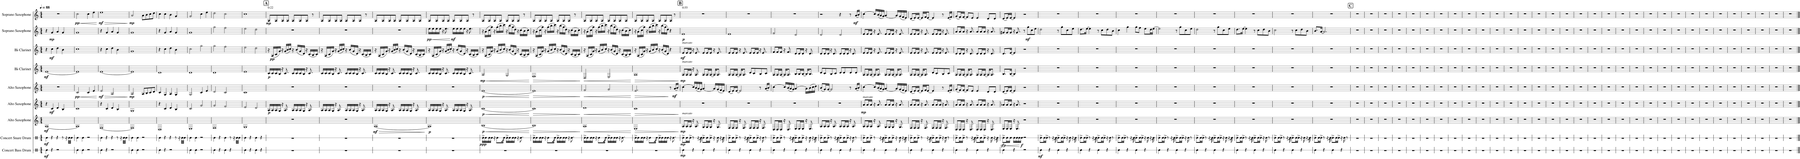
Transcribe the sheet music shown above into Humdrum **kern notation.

**kern	**dynam	**kern	**dynam	**kern	**dynam	**kern	**dynam	**kern	**dynam	**kern	**dynam	**kern	**dynam	**kern	**dynam	**kern	**dynam
*part9	*part9	*part8	*part8	*part7	*part7	*part6	*part6	*part5	*part5	*part4	*part4	*part3	*part3	*part2	*part2	*part1	*part1
*staff9	*staff9	*staff8	*staff8	*staff7	*staff7	*staff6	*staff6	*staff5	*staff5	*staff4	*staff4	*staff3	*staff3	*staff2	*staff2	*staff1	*staff1
*I"Concert Bass Drum	*	*I"Concert Snare Drum	*	*I"Alto Saxophone	*	*I"Alto Saxophone	*	*I"Alto Saxophone	*	*I"Bb Clarinet	*	*I"Bb Clarinet	*	*I"Soprano Saxophone	*	*I"Soprano Saxophone	*
*I'Con. BD	*	*I'Con. Sn.	*	*I'A. Sax.	*	*I'A. Sax.	*	*I'A. Sax.	*	*I'Bb Cl.	*	*I'Bb Cl.	*	*I'S. Sax.	*	*I'S. Sax.	*
*stria1	*	*stria1	*	*	*	*	*	*	*	*	*	*	*	*	*	*	*
*clefX	*	*clefX	*	*clefG2	*	*clefG2	*	*clefG2	*	*clefG2	*	*clefG2	*	*clefG2	*	*clefG2	*
*	*	*	*	*ITrd5c9	*	*ITrd5c9	*	*ITrd5c9	*	*ITrd1c2	*	*ITrd1c2	*	*ITrd1c2	*	*ITrd1c2	*
*k[]	*	*k[]	*	*k[]	*	*k[]	*	*k[]	*	*k[]	*	*k[]	*	*k[]	*	*k[]	*
*M4/4	*	*M4/4	*	*M4/4	*	*M4/4	*	*M4/4	*	*M4/4	*	*M4/4	*	*M4/4	*	*M4/4	*
*MM88	*	*MM88	*	*MM88	*	*MM88	*	*MM88	*	*MM88	*	*MM88	*	*MM88	*	*MM88	*
=1	=1	=1	=1	=1	=1	=1	=1	=1	=1	=1	=1	=1	=1	=1	=1	=1	=1
!	!LO:DY:b	!	!LO:DY:b	!	!LO:DY:b	!	!	!	!	!	!LO:DY:b	!	!	!	!	!	!
4Re\	mf	4Re\	mf	[1A	mf	4r	.	1r	.	[1e	mf	4r	.	4r	.	1r	.
!	!	!	!	!	!	!	!LO:DY:b	!	!	!	!	!	!LO:DY:b	!	!LO:DY:b	!	!
4r	.	4r	.	.	.	4c/	mf	.	.	.	.	4cc\	mf	4g/	mp	.	.
2r	.	4r	.	.	.	4d/	.	.	.	.	.	4dd\	.	4a/	.	.	.
.	.	8r	.	.	.	4B/	.	.	.	.	.	4b\	.	4g/	.	.	.
.	.	16r	.	.	.	.	.	.	.	.	.	.	.	.	.	.	.
.	.	32Re\LLL	.	.	.	.	.	.	.	.	.	.	.	.	.	.	.
.	.	32Re\JJJ	.	.	.	.	.	.	.	.	.	.	.	.	.	.	.
=2	=2	=2	=2	=2	=2	=2	=2	=2	=2	=2	=2	=2	=2	=2	=2	=2	=2
!	!	!	!	!	!	!	!	!	!LO:HP:b	!	!	!	!	!	!	!	!LO:HP:b
!	!	!	!	!	!	!	!	!	!LO:DY:n=1:b	!	!	!	!	!	!	!	!LO:DY:n=1:b
4Re\	.	4Re\	.	1A]	.	1c	.	2c/	< pp	1e]	.	1cc	.	1g	.	2cc\	< pp
4Re\	.	4Re\	.	.	.	.	.	.	.	.	.	.	.	.	.	.	.
2r	.	2r	.	.	.	.	.	4c/	.	.	.	.	.	.	.	4cc\	.
.	.	.	.	.	.	.	.	4e/	.	.	.	.	.	.	.	4ee\	.
.	.	.	.	.	.	.	.	.	[	.	.	.	.	.	.	.	[
=3	=3	=3	=3	=3	=3	=3	=3	=3	=3	=3	=3	=3	=3	=3	=3	=3	=3
!	!	!	!	!	!	!	!	!	!LO:HP:b	!	!	!	!	!	!	!	!LO:HP:b
!	!	!	!	!	!	!	!	!	!LO:DY:n=1:b	!	!	!	!	!	!	!	!LO:DY:n=1:b
4Re\	.	4Re\	.	[1F	.	4r	.	2e/	> mf	[1e	.	4r	.	4r	.	1ee	> mf
4r	.	4r	.	.	.	4c/	.	.	.	.	.	4cc\	.	4g/	.	.	.
2r	.	4r	.	.	.	4d/	.	2A/	.	.	.	4dd\	.	4a/	.	.	.
.	.	8r	.	.	.	4B/	.	.	.	.	.	4b\	.	4g/	.	.	.
.	.	16r	.	.	.	.	.	.	.	.	.	.	.	.	.	.	.
.	.	32Re\LLL	.	.	.	.	.	.	.	.	.	.	.	.	.	.	.
.	.	32Re\JJJ	.	.	.	.	.	.	.	.	.	.	.	.	.	.	.
.	.	.	.	.	.	.	.	.	]	.	.	.	.	.	.	.	]
=4	=4	=4	=4	=4	=4	=4	=4	=4	=4	=4	=4	=4	=4	=4	=4	=4	=4
!	!	!	!	!	!	!	!	!	!LO:DY:b	!	!	!	!	!	!	!	!LO:DY:b
4Re\	.	4Re\	.	1F]	.	1G	.	2A/	mp	1e]	.	1g	.	1g	.	2a/	mp
4Re\	.	4Re\	.	.	.	.	.	.	.	.	.	.	.	.	.	.	.
2r	.	2r	.	.	.	.	.	8A/L	.	.	.	.	.	.	.	8a\L	.
.	.	.	.	.	.	.	.	8B/	.	.	.	.	.	.	.	8b\	.
.	.	.	.	.	.	.	.	8c/	.	.	.	.	.	.	.	8cc\	.
.	.	.	.	.	.	.	.	8d/J	.	.	.	.	.	.	.	8dd\J	.
=5	=5	=5	=5	=5	=5	=5	=5	=5	=5	=5	=5	=5	=5	=5	=5	=5	=5
4Re\	.	4Re\	.	1D	.	4r	.	4c/	.	1d	.	4r	.	4r	.	4cc\	.
4r	.	4r	.	.	.	4c/	.	4G/	.	.	.	4cc\	.	4g/	.	4cc\	.
2r	.	4r	.	.	.	4d/	.	4A/	.	.	.	4dd\	.	4a/	.	4b\	.
.	.	8r	.	.	.	4B/	.	4G/	.	.	.	4b\	.	4g/	.	4g/	.
.	.	16r	.	.	.	.	.	.	.	.	.	.	.	.	.	.	.
.	.	32Re\LLL	.	.	.	.	.	.	.	.	.	.	.	.	.	.	.
.	.	32Re\JJJ	.	.	.	.	.	.	.	.	.	.	.	.	.	.	.
=6	=6	=6	=6	=6	=6	=6	=6	=6	=6	=6	=6	=6	=6	=6	=6	=6	=6
4Re\	.	4Re\	.	1E	.	2c/	.	2G/	.	1d	.	2cc\	.	1g	.	2g/	.
4Re\	.	4Re\	.	.	.	.	.	.	.	.	.	.	.	.	.	.	.
2r	.	2r	.	.	.	2g/	.	4c/	.	.	.	2gg\	.	.	.	4cc\	.
.	.	.	.	.	.	.	.	4e/	.	.	.	.	.	.	.	4ee\	.
=7	=7	=7	=7	=7	=7	=7	=7	=7	=7	=7	=7	=7	=7	=7	=7	=7	=7
4Re\	.	4Re\	.	1F	.	2g/	.	2d/	.	1d	.	2gg\	.	2gg\	.	2dd\	.
4r	.	4r	.	.	.	.	.	.	.	.	.	.	.	.	.	.	.
4Re\	.	4Re\	.	.	.	2f/	.	2c/	.	.	.	2ff\	.	2ff\	.	2cc\	.
4r	.	8r	.	.	.	.	.	.	.	.	.	.	.	.	.	.	.
.	.	16r	.	.	.	.	.	.	.	.	.	.	.	.	.	.	.
.	.	32Re\LLL	.	.	.	.	.	.	.	.	.	.	.	.	.	.	.
.	.	32Re\JJJ	.	.	.	.	.	.	.	.	.	.	.	.	.	.	.
=8	=8	=8	=8	=8	=8	=8	=8	=8	=8	=8	=8	=8	=8	=8	=8	=8	=8
4Re\	.	4Re\	.	1G	.	2e/	.	1c	.	1e	.	2ee\	.	2ee\	.	1cc	.
4r	.	4r	.	.	.	.	.	.	.	.	.	.	.	.	.	.	.
4Re\	.	4Re\	.	.	.	2d/	.	.	.	.	.	2dd\	.	2dd\	.	.	.
4r	.	4r	.	.	.	.	.	.	.	.	.	.	.	.	.	.	.
!!LO:REH:place=s1:a:B:cj:fs=14:t=A
=9	=9	=9	=9	=9	=9	=9	=9	=9	=9	=9	=9	=9	=9	=9	=9	=9	=9
!	!	!	!	!	!	!	!	!	!	!	!	!	!	!	!	!LO:TX:a:t=0&colon;22	!
!	!	!	!	!	!	!	!LO:DY:b	!	!	!	!LO:DY:b	!	!	!	!	!	!LO:DY:b
1r	.	1r	.	1r	.	16A/LL	p	1r	.	16c/LL	p	16r	.	1r	.	8A/L	mp
!	!	!	!	!	!	!	!	!	!	!	!	!	!LO:DY:b	!	!	!	!
.	.	.	.	.	.	16A/	.	.	.	16c/	.	(16A/LL	pp	.	.	.	.
.	.	.	.	.	.	16A/	.	.	.	16c/	.	16c/	.	.	.	8A/	.
.	.	.	.	.	.	16G/JJ	.	.	.	16B/JJ	.	16g/JJ)	.	.	.	.	.
.	.	.	.	.	.	16r	.	.	.	16r	.	16r	.	.	.	8A/	.
.	.	.	.	.	.	8.A/	.	.	.	8.c/	.	(16g/LL	.	.	.	.	.
.	.	.	.	.	.	.	.	.	.	.	.	16b/	.	.	.	8A/J	.
.	.	.	.	.	.	.	.	.	.	.	.	16cc/JJ)	.	.	.	.	.
.	.	.	.	.	.	16A/LL	.	.	.	16c/LL	.	16r	.	.	.	8A/L	.
.	.	.	.	.	.	16A/	.	.	.	16c/	.	(16b/LL	.	.	.	.	.
.	.	.	.	.	.	16A/	.	.	.	16c/	.	16g/	.	.	.	8A/	.
.	.	.	.	.	.	16G/JJ	.	.	.	16B/JJ	.	16d/JJ)	.	.	.	.	.
.	.	.	.	.	.	16r	.	.	.	16r	.	16r	.	.	.	8A/J	.
.	.	.	.	.	.	8.A/	.	.	.	8.c/	.	(16c/LL	.	.	.	.	.
.	.	.	.	.	.	.	.	.	.	.	.	16B/	.	.	.	8r	.
.	.	.	.	.	.	.	.	.	.	.	.	16c/JJ)	.	.	.	.	.
=10	=10	=10	=10	=10	=10	=10	=10	=10	=10	=10	=10	=10	=10	=10	=10	=10	=10
1r	.	1r	.	1r	.	16A/LL	.	1r	.	16c/LL	.	16r	.	1r	.	8A/L	.
.	.	.	.	.	.	16A/	.	.	.	16c/	.	(16A/LL	.	.	.	.	.
.	.	.	.	.	.	16A/	.	.	.	16c/	.	16c/	.	.	.	8A/	.
.	.	.	.	.	.	16G/JJ	.	.	.	16B/JJ	.	16g/JJ)	.	.	.	.	.
.	.	.	.	.	.	16r	.	.	.	16r	.	16r	.	.	.	8A/	.
.	.	.	.	.	.	8.A/	.	.	.	8.c/	.	(16g/LL	.	.	.	.	.
.	.	.	.	.	.	.	.	.	.	.	.	16b/	.	.	.	8A/J	.
.	.	.	.	.	.	.	.	.	.	.	.	16cc/JJ)	.	.	.	.	.
.	.	.	.	.	.	16A/LL	.	.	.	16c/LL	.	16r	.	.	.	8A/L	.
.	.	.	.	.	.	16A/	.	.	.	16c/	.	(16b/LL	.	.	.	.	.
.	.	.	.	.	.	16A/	.	.	.	16c/	.	16g/	.	.	.	8A/	.
.	.	.	.	.	.	16G/JJ	.	.	.	16B/JJ	.	16d/JJ)	.	.	.	.	.
.	.	.	.	.	.	16r	.	.	.	16r	.	16r	.	.	.	8A/J	.
.	.	.	.	.	.	8.A/	.	.	.	8.c/	.	(16c/LL	.	.	.	.	.
.	.	.	.	.	.	.	.	.	.	.	.	16B/	.	.	.	8r	.
.	.	.	.	.	.	.	.	.	.	.	.	16c/JJ)	.	.	.	.	.
=11	=11	=11	=11	=11	=11	=11	=11	=11	=11	=11	=11	=11	=11	=11	=11	=11	=11
!	!	!	!	!	!LO:HP:b	!	!	!	!	!	!	!	!	!	!	!	!
!	!	!	!	!	!LO:DY:n=1:b	!	!	!	!	!	!	!	!	!	!	!	!
1r	.	1r	.	[1A	> mf	16A/LL	.	1r	.	16c/LL	.	16r	.	1r	.	8A/L	.
.	.	.	.	.	.	16A/	.	.	.	16c/	.	(16A/LL	.	.	.	.	.
.	.	.	.	.	.	16A/	.	.	.	16c/	.	16c/	.	.	.	8A/	.
.	.	.	.	.	.	16G/JJ	.	.	.	16B/JJ	.	16g/JJ)	.	.	.	.	.
.	.	.	.	.	.	16r	.	.	.	16r	.	16r	.	.	.	8A/	.
.	.	.	.	.	.	8.A/	.	.	.	8.c/	.	(16g/LL	.	.	.	.	.
.	.	.	.	.	.	.	.	.	.	.	.	16b/	.	.	.	8A/J	.
.	.	.	.	.	.	.	.	.	.	.	.	16cc/JJ)	.	.	.	.	.
.	.	.	.	.	.	16A/LL	.	.	.	16c/LL	.	16r	.	.	.	8A/L	.
.	.	.	.	.	.	16A/	.	.	.	16c/	.	(16b/LL	.	.	.	.	.
.	.	.	.	.	.	16A/	.	.	.	16c/	.	16g/	.	.	.	8A/	.
.	.	.	.	.	.	16G/JJ	.	.	.	16B/JJ	.	16d/JJ)	.	.	.	.	.
.	.	.	.	.	.	16r	.	.	.	16r	.	16r	.	.	.	8A/	.
.	.	.	.	.	.	8.A/	.	.	.	8.c/	.	(16c/LL	.	.	.	.	.
.	.	.	.	.	.	.	.	.	.	.	.	16B/	.	.	.	8A/J	.
.	.	.	.	.	.	.	.	.	.	.	.	16c/JJ)	.	.	.	.	.
.	.	.	.	.	]	.	.	.	.	.	.	.	.	.	.	.	.
=12	=12	=12	=12	=12	=12	=12	=12	=12	=12	=12	=12	=12	=12	=12	=12	=12	=12
!	!	!	!	!	!LO:DY:b	!	!	!	!	!	!	!	!	!	!LO:HP:b	!	!
!	!	!	!	!	!	!	!	!	!	!	!	!	!	!	!LO:DY:n=1:b	!	!
1r	.	1r	.	1A]	p	16A/LL	.	1r	.	16c/LL	.	16r	.	16ee\LL	< pp	8A/L	.
.	.	.	.	.	.	16A/	.	.	.	16c/	.	(16A/LL	.	16ee\	.	.	.
.	.	.	.	.	.	16A/	.	.	.	16c/	.	16c/	.	16ee\	.	8A/	.
.	.	.	.	.	.	16G/JJ	.	.	.	16B/JJ	.	16g/JJ)	.	16ee\JJ	.	.	.
.	.	.	.	.	.	16r	.	.	.	16r	.	16r	.	16r	.	8A/	.
.	.	.	.	.	.	8.A/	.	.	.	8.c/	.	(16g/LL	.	8.ee\	.	.	.
.	.	.	.	.	.	.	.	.	.	.	.	16b/	.	.	.	8A/J	.
.	.	.	.	.	.	.	.	.	.	.	.	16cc/JJ)	.	.	.	.	.
!	!	!	!	!	!	!	!	!	!	!	!	!	!	!	!LO:DY:n=2:b	!	!
.	.	.	.	.	.	16A/LL	.	.	.	16c/LL	.	16r	.	16ee\LL	[ mf	8A/L	.
.	.	.	.	.	.	16A/	.	.	.	16c/	.	(16b/LL	.	16ee\	.	.	.
.	.	.	.	.	.	16A/	.	.	.	16c/	.	16g/	.	16ee\	.	8A/	.
.	.	.	.	.	.	16G/JJ	.	.	.	16B/JJ	.	16d/JJ)	.	16ee\JJ	.	.	.
.	.	.	.	.	.	16r	.	.	.	16r	.	16r	.	16r	.	8A/J	.
.	.	.	.	.	.	8.A/	.	.	.	8.c/	.	(16c/LL	.	8.ee\	.	.	.
.	.	.	.	.	.	.	.	.	.	.	.	16B/	.	.	.	8r	.
.	.	.	.	.	.	.	.	.	.	.	.	16c/JJ)	.	.	.	.	.
=13	=13	=13	=13	=13	=13	=13	=13	=13	=13	=13	=13	=13	=13	=13	=13	=13	=13
!	!	!	!LO:DY:b	!	!LO:HP:b	!	!LO:HP:b	!	!LO:HP:b	!	!LO:HP:b	!	!	!	!	!	!
!	!	!	!	!	!LO:DY:n=1:b	!	!LO:DY:n=1:b	!	!LO:DY:n=1:b	!	!LO:DY:n=1:b	!	!	!	!	!	!
1r	.	16Re^\LL	ppp	[1B	< p	[1c	< p	[1e	< p	2A/	< mp	16r	.	16r	.	8A/L	.
.	.	16Re\	.	.	.	.	.	.	.	.	.	(16A/LL	.	(16a\LL	.	.	.
.	.	16Re\	.	.	.	.	.	.	.	.	.	16c/	.	16cc\	.	8A/	.
.	.	16Re\JJ	.	.	.	.	.	.	.	.	.	16g/JJ)	.	16gg\JJ)	.	.	.
.	.	16r	.	.	.	.	.	.	.	.	.	16r	.	16r	.	8A/	.
.	.	8Re\L	.	.	.	.	.	.	.	.	.	(16g/LL	.	(16gg\LL	.	.	.
.	.	.	.	.	.	.	.	.	.	.	.	16b/	.	16bb\	.	8A/J	.
*	*	*tremolo	*	*	*	*	*	*	*	*	*	*	*	*	*	*	*
.	.	32Re\	.	.	.	.	.	.	.	.	.	16cc/JJ)	.	16ccc\JJ)	.	.	.
.	.	32Re\JJJ	.	.	.	.	.	.	.	.	.	.	.	.	.	.	.
*	*	*Xtremolo	*	*	*	*	*	*	*	*	*	*	*	*	*	*	*
.	.	16Re^\LL	.	.	.	.	.	.	.	2G/	.	16r	.	16r	.	8A/L	.
.	.	16Re\	.	.	.	.	.	.	.	.	.	(16b/LL	.	(16bb\LL	.	.	.
.	.	16Re\	.	.	.	.	.	.	.	.	.	16g/	.	16gg\	.	8A/	.
.	.	16Re\JJ	.	.	.	.	.	.	.	.	.	16d/JJ)	.	16dd\JJ)	.	.	.
.	.	16r	.	.	.	.	.	.	.	.	.	16r	.	16r	.	8A/J	.
.	.	8.Re\	.	.	.	.	.	.	.	.	.	(16c/LL	.	(16cc\LL	.	.	.
.	.	.	.	.	.	.	.	.	.	.	.	16B/	.	16b\	.	8r	.
.	.	.	.	.	.	.	.	.	.	.	.	16c/JJ)	.	16cc\JJ)	.	.	.
.	.	.	.	.	[	.	[	.	[	.	[	.	.	.	.	.	.
=14	=14	=14	=14	=14	=14	=14	=14	=14	=14	=14	=14	=14	=14	=14	=14	=14	=14
!	!	!	!	!	!LO:HP:b	!	!LO:HP:b	!	!LO:HP:b	!	!LO:HP:b	!	!	!	!	!	!
1r	.	16Re^\LL	.	1B]	>	1c]	>	1e]	>	1F	>	16r	.	16r	.	8A/L	.
.	.	16Re\	.	.	.	.	.	.	.	.	.	(16A/LL	.	(16a\LL	.	.	.
.	.	16Re\	.	.	.	.	.	.	.	.	.	16c/	.	16cc\	.	8A/	.
.	.	16Re\JJ	.	.	.	.	.	.	.	.	.	16g/JJ)	.	16gg\JJ)	.	.	.
.	.	16r	.	.	.	.	.	.	.	.	.	16r	.	16r	.	8A/	.
.	.	8Re\L	.	.	.	.	.	.	.	.	.	(16g/LL	.	(16gg\LL	.	.	.
.	.	.	.	.	.	.	.	.	.	.	.	16b/	.	16bb\	.	8A/J	.
*	*	*tremolo	*	*	*	*	*	*	*	*	*	*	*	*	*	*	*
.	.	32Re\	.	.	.	.	.	.	.	.	.	16cc/JJ)	.	16ccc\JJ)	.	.	.
.	.	32Re\JJJ	.	.	.	.	.	.	.	.	.	.	.	.	.	.	.
*	*	*Xtremolo	*	*	*	*	*	*	*	*	*	*	*	*	*	*	*
.	.	16Re^\LL	.	.	.	.	.	.	.	.	.	16r	.	16r	.	8A/L	.
.	.	16Re\	.	.	.	.	.	.	.	.	.	(16b/LL	.	(16bb\LL	.	.	.
.	.	16Re\	.	.	.	.	.	.	.	.	.	16g/	.	16gg\	.	8A/	.
.	.	16Re\JJ	.	.	.	.	.	.	.	.	.	16d/JJ)	.	16dd\JJ)	.	.	.
.	.	16r	.	.	.	.	.	.	.	.	.	16r	.	16r	.	8A/J	.
.	.	8.Re\	.	.	.	.	.	.	.	.	.	(16c/LL	.	(16cc\LL	.	.	.
.	.	.	.	.	.	.	.	.	.	.	.	16B/	.	16b\	.	8r	.
.	.	.	.	.	.	.	.	.	.	.	.	16c/JJ)	.	16cc\JJ)	.	.	.
.	.	.	.	.	]	.	]	.	]	.	]	.	.	.	.	.	.
=15	=15	=15	=15	=15	=15	=15	=15	=15	=15	=15	=15	=15	=15	=15	=15	=15	=15
!	!	!	!	!	!LO:HP:b	!	!LO:HP:b	!	!LO:HP:b	!	!LO:HP:b	!	!	!	!	!	!
1r	.	16Re^\LL	.	1A	<	1d	<	2f/	<	2D/	<	16r	.	16r	.	8A/L	.
.	.	16Re\	.	.	.	.	.	.	.	.	.	(16A/LL	.	(16a\LL	.	.	.
.	.	16Re\	.	.	.	.	.	.	.	.	.	16c/	.	16cc\	.	8A/	.
.	.	16Re\JJ	.	.	.	.	.	.	.	.	.	16g/JJ)	.	16gg\JJ)	.	.	.
.	.	16r	.	.	.	.	.	.	.	.	.	16r	.	16r	.	8A/	.
.	.	8Re\L	.	.	.	.	.	.	.	.	.	(16g/LL	.	(16gg\LL	.	.	.
.	.	.	.	.	.	.	.	.	.	.	.	16b/	.	16bb\	.	8A/J	.
*	*	*tremolo	*	*	*	*	*	*	*	*	*	*	*	*	*	*	*
.	.	32Re\	.	.	.	.	.	.	.	.	.	16cc/JJ)	.	16ccc\JJ)	.	.	.
.	.	32Re\JJJ	.	.	.	.	.	.	.	.	.	.	.	.	.	.	.
*	*	*Xtremolo	*	*	*	*	*	*	*	*	*	*	*	*	*	*	*
.	.	16Re^\LL	.	.	.	.	.	2g/	.	2E/	.	16r	.	16r	.	8A/L	.
.	.	16Re\	.	.	.	.	.	.	.	.	.	(16b/LL	.	(16bb\LL	.	.	.
.	.	16Re\	.	.	.	.	.	.	.	.	.	16g/	.	16gg\	.	8A/	.
.	.	16Re\JJ	.	.	.	.	.	.	.	.	.	16d/JJ)	.	16dd\JJ)	.	.	.
.	.	16r	.	.	.	.	.	.	.	.	.	16r	.	16r	.	8A/	.
.	.	8.Re\	.	.	.	.	.	.	.	.	.	(16c/LL	.	(16cc\LL	.	.	.
.	.	.	.	.	.	.	.	.	.	.	.	16B/	.	16b\	.	8A/J	.
.	.	.	.	.	.	.	.	.	.	.	.	16c/JJ)	.	16cc\JJ)	.	.	.
.	.	.	.	.	[	.	[	.	[	.	[	.	.	.	.	.	.
=16	=16	=16	=16	=16	=16	=16	=16	=16	=16	=16	=16	=16	=16	=16	=16	=16	=16
!	!	!	!	!	!LO:HP:b	!	!LO:HP:b	!	!LO:HP:b	!	!LO:HP:b	!	!	!	!	!	!
1r	.	16Re^\LL	.	1E	>	1c	>	2.e/	>	1A	>	16r	.	16r	.	8A/L	.
.	.	16Re\	.	.	.	.	.	.	.	.	.	(16A/LL	.	(16a\LL	.	.	.
.	.	16Re\	.	.	.	.	.	.	.	.	.	16c/	.	16cc\	.	8A/	.
.	.	16Re\JJ	.	.	.	.	.	.	.	.	.	16g/JJ)	.	16gg\JJ)	.	.	.
.	.	16r	.	.	.	.	.	.	.	.	.	16r	.	16r	.	8A/	.
.	.	8Re\L	.	.	.	.	.	.	.	.	.	(16g/LL	.	(16gg\LL	.	.	.
.	.	.	.	.	.	.	.	.	.	.	.	16b/	.	16bb\	.	8A/J	.
*	*	*tremolo	*	*	*	*	*	*	*	*	*	*	*	*	*	*	*
.	.	32Re\	.	.	.	.	.	.	.	.	.	16cc/JJ)	.	16ccc\JJ)	.	.	.
.	.	32Re\JJJ	.	.	.	.	.	.	.	.	.	.	.	.	.	.	.
*	*	*Xtremolo	*	*	*	*	*	*	*	*	*	*	*	*	*	*	*
.	.	16Re^\LL	.	.	.	.	.	.	.	.	.	16r	.	16r	.	8A/L	.
.	.	16Re\	.	.	.	.	.	.	.	.	.	(16b/LL	.	(16bb\LL	.	.	.
.	.	16Re\	.	.	.	.	.	.	.	.	.	16g/	.	16gg\	.	8A/	.
.	.	16Re\JJ	.	.	.	.	.	.	.	.	.	16d/JJ)	.	16dd\JJ)	.	.	.
.	.	16r	.	.	.	.	.	8r	]	.	.	4r	.	4r	.	8A/J	.
.	.	8.Re\	.	.	.	.	.	.	.	.	.	.	.	.	.	.	.
!	!	!	!	!	!	!	!	!	!LO:DY:b	!	!	!	!	!	!	!	!
.	.	.	.	.	.	.	.	(16a/LL	mf	.	.	.	.	.	.	8r	.
.	.	.	.	.	.	.	.	16b/JJ)	.	.	.	.	.	.	.	.	.
.	.	.	.	.	]	.	]	.	.	.	]	.	.	.	.	.	.
!!LO:REH:place=s1:a:B:cj:fs=14:t=B
=17	=17	=17	=17	=17	=17	=17	=17	=17	=17	=17	=17	=17	=17	=17	=17	=17	=17
!	!	!	!	!	!	!	!	!	!	!	!	!	!	!	!	!LO:TX:a:t=0&colon;55	!
!	!	!	!	!	!	!	!	!	!	!	!	!LO:TX:a:i:t=marcato	!	!	!	!	!
!	!	!	!	!	!	!	!	!	!	!LO:TX:a:i:t=marcato	!	!	!	!	!	!	!
!	!	!	!	!LO:TX:a:i:t=marcato	!	!	!	!	!	!	!	!	!	!	!	!	!
!	!LO:DY:b	!	!LO:DY:b	!	!LO:DY:b	!	!	!	!	!	!LO:DY:b	!	!LO:DY:b	!	!LO:DY:b	!	!
4Re\	mp	8Re^\L	mp	8A/L	mp	1r	.	[4cc\	.	8A/L	mp	8e/L	mf	1e	p	1r	.
.	.	16Re\L	.	16A/L	.	.	.	.	.	16A/L	.	16e/L	.	.	.	.	.
.	.	16Re^\JJ	.	16A/JJ	.	.	.	.	.	16A/JJ	.	16e/JJ	.	.	.	.	.
4r	.	8r	.	16r	.	.	.	16cc/LL]	.	16r	.	16r	.	.	.	.	.
.	.	.	.	8.A/	.	.	.	(16b/	.	8.A/	.	8.e/	.	.	.	.	.
.	.	16r	.	.	.	.	.	16a/	.	.	.	.	.	.	.	.	.
*	*	*tremolo	*	*	*	*	*	*	*	*	*	*	*	*	*	*	*
.	.	32Re\	.	.	.	.	.	16g/JJ)	.	.	.	.	.	.	.	.	.
.	.	32Re\	.	.	.	.	.	.	.	.	.	.	.	.	.	.	.
*	*	*Xtremolo	*	*	*	*	*	*	*	*	*	*	*	*	*	*	*
4Re\	.	8Re^\L	.	8G/L	.	.	.	[4a/	.	8A/L	.	8e/L	.	.	.	.	.
.	.	16Re\L	.	16G/L	.	.	.	.	.	16A/L	.	16e/L	.	.	.	.	.
.	.	16Re^\JJ	.	16G/JJ	.	.	.	.	.	[16A/JJ	.	16e/JJ	.	.	.	.	.
4r	.	16r	.	16r	.	.	.	16a/LL]	.	16A/KL]	.	16r	.	.	.	.	.
.	.	16Re\	.	8.G/	.	.	.	(16g/	.	8.A/J	.	8.e/	.	.	.	.	.
.	.	16r	.	.	.	.	.	16f/	.	.	.	.	.	.	.	.	.
*	*	*tremolo	*	*	*	*	*	*	*	*	*	*	*	*	*	*	*
.	.	32Re\	.	.	.	.	.	16e/JJ)	.	.	.	.	.	.	.	.	.
.	.	32Re\	.	.	.	.	.	.	.	.	.	.	.	.	.	.	.
*	*	*Xtremolo	*	*	*	*	*	*	*	*	*	*	*	*	*	*	*
=18	=18	=18	=18	=18	=18	=18	=18	=18	=18	=18	=18	=18	=18	=18	=18	=18	=18
4Re\	.	8Re^\L	.	8F/L	.	1r	.	(8d/L	.	8A/L	.	8e/L	.	1e	.	1r	.
.	.	16Re\L	.	16F/L	.	.	.	16e/L)	.	16A/L	.	16e/L	.	.	.	.	.
.	.	16Re^\JJ	.	16F/JJ	.	.	.	[16e/JJ	.	[16A/JJ	.	16e/JJ	.	.	.	.	.
4r	.	8r	.	16r	.	.	.	2e/]	.	16A/KL]	.	16r	.	.	.	.	.
.	.	.	.	8.F/	.	.	.	.	.	8.A/J	.	8.e/	.	.	.	.	.
.	.	16r	.	.	.	.	.	.	.	.	.	.	.	.	.	.	.
*	*	*tremolo	*	*	*	*	*	*	*	*	*	*	*	*	*	*	*
.	.	32Re\	.	.	.	.	.	.	.	.	.	.	.	.	.	.	.
.	.	32Re\	.	.	.	.	.	.	.	.	.	.	.	.	.	.	.
*	*	*Xtremolo	*	*	*	*	*	*	*	*	*	*	*	*	*	*	*
4Re\	.	8Re^\L	.	8F/L	.	.	.	.	.	8d/L	.	8e/L	.	.	.	.	.
.	.	16Re\L	.	16F/L	.	.	.	.	.	8c/	.	16e/L	.	.	.	.	.
.	.	16Re^\JJ	.	16F/JJ	.	.	.	.	.	.	.	16e/JJ	.	.	.	.	.
4r	.	16r	.	16r	.	.	.	8r	.	8B/	.	16r	.	.	.	.	.
.	.	16Re\	.	8.F/	.	.	.	.	.	.	.	8.e/	.	.	.	.	.
.	.	8r	.	.	.	.	.	(16a/LL	.	8c/J	.	.	.	.	.	.	.
.	.	.	.	.	.	.	.	16b/JJ)	.	.	.	.	.	.	.	.	.
=19	=19	=19	=19	=19	=19	=19	=19	=19	=19	=19	=19	=19	=19	=19	=19	=19	=19
4Re\	.	8Re^\L	.	8D/L	.	1r	.	[4cc\	.	8A/L	.	8f/L	.	2f/	.	1r	.
.	.	16Re\L	.	16D/L	.	.	.	.	.	16A/L	.	16f/L	.	.	.	.	.
.	.	16Re^\JJ	.	16D/JJ	.	.	.	.	.	[16A/JJ	.	16f/JJ	.	.	.	.	.
4r	.	8r	.	16r	.	.	.	16cc/LL]	.	16A/KL]	.	16r	.	.	.	.	.
.	.	.	.	8.D/	.	.	.	(16b/	.	8.A/J	.	8.f/	.	.	.	.	.
.	.	16r	.	.	.	.	.	16a/	.	.	.	.	.	.	.	.	.
*	*	*tremolo	*	*	*	*	*	*	*	*	*	*	*	*	*	*	*
.	.	32Re\	.	.	.	.	.	16g/JJ)	.	.	.	.	.	.	.	.	.
.	.	32Re\	.	.	.	.	.	.	.	.	.	.	.	.	.	.	.
*	*	*Xtremolo	*	*	*	*	*	*	*	*	*	*	*	*	*	*	*
4Re\	.	8Re^\L	.	8E/L	.	.	.	[4a/	.	8B/L	.	8d/L	.	2d/	.	.	.
.	.	16Re\L	.	16E/L	.	.	.	.	.	16B/L	.	16d/L	.	.	.	.	.
.	.	16Re^\JJ	.	16E/JJ	.	.	.	.	.	[16B/JJ	.	16d/JJ	.	.	.	.	.
4r	.	16r	.	16r	.	.	.	16a\LL]	.	16B/KL]	.	16r	.	.	.	.	.
.	.	16Re\	.	8.E/	.	.	.	(16b\	.	8.B/J	.	8.d/	.	.	.	.	.
.	.	16r	.	.	.	.	.	16cc\	.	.	.	.	.	.	.	.	.
*	*	*tremolo	*	*	*	*	*	*	*	*	*	*	*	*	*	*	*
.	.	32Re\	.	.	.	.	.	16dd\JJ)	.	.	.	.	.	.	.	.	.
.	.	32Re\	.	.	.	.	.	.	.	.	.	.	.	.	.	.	.
*	*	*Xtremolo	*	*	*	*	*	*	*	*	*	*	*	*	*	*	*
=20	=20	=20	=20	=20	=20	=20	=20	=20	=20	=20	=20	=20	=20	=20	=20	=20	=20
4Re\	.	8Re^\L	.	8A/L	.	1r	.	(8b/L	.	8d/L	.	8d/L	.	2d/	.	2r	.
.	.	16Re\L	.	16A/L	.	.	.	16g/L)	.	8c/	.	16d/L	.	.	.	.	.
.	.	16Re^\JJ	.	16A/JJ	.	.	.	[16g/JJ	.	.	.	16d/JJ	.	.	.	.	.
4r	.	8r	.	16r	.	.	.	2g/]	.	8B/	.	16r	.	.	.	.	.
.	.	.	.	8.A/	.	.	.	.	.	.	.	8.d/	.	.	.	.	.
.	.	16r	.	.	.	.	.	.	.	8c/J	.	.	.	.	.	.	.
*	*	*tremolo	*	*	*	*	*	*	*	*	*	*	*	*	*	*	*
.	.	32Re\	.	.	.	.	.	.	.	.	.	.	.	.	.	.	.
.	.	32Re\	.	.	.	.	.	.	.	.	.	.	.	.	.	.	.
*	*	*Xtremolo	*	*	*	*	*	*	*	*	*	*	*	*	*	*	*
4Re\	.	8Re^\L	.	8A/L	.	.	.	.	.	8d/L	.	8d/L	.	2d/	.	4r	.
.	.	16Re\L	.	16A/L	.	.	.	.	.	8d/	.	16d/L	.	.	.	.	.
.	.	16Re^\JJ	.	16A/JJ	.	.	.	.	.	.	.	16d/JJ	.	.	.	.	.
4r	.	16r	.	16r	.	.	.	8r	.	8d/	.	16r	.	.	.	8r	.
.	.	16Re\	.	8.A/	.	.	.	.	.	.	.	8.d/	.	.	.	.	.
!	!	!	!	!	!	!	!	!	!	!	!	!	!	!	!	!	!LO:DY:b
.	.	8r	.	.	.	.	.	(16a/LL	.	8d/J	.	.	.	.	.	(16a/LL	mf
.	.	.	.	.	.	.	.	16b/JJ)	.	.	.	.	.	.	.	16b/JJ)	.
=21	=21	=21	=21	=21	=21	=21	=21	=21	=21	=21	=21	=21	=21	=21	=21	=21	=21
!	!	!	!	!	!	!LO:TX:a:i:t=marcato	!	!	!	!	!	!	!	!	!	!	!
!	!	!	!	!	!	!	!LO:DY:b	!	!	!	!	!	!	!	!	!	!
4Re\	.	8Re^\L	.	8A/L	.	8a/L	mp	[4cc\	.	8A/L	.	8e/L	.	8e/L	.	[4cc\	.
.	.	16Re\L	.	16A/L	.	16a/L	.	.	.	16A/L	.	16e/L	.	16e/L	.	.	.
.	.	16Re^\JJ	.	16A/JJ	.	16a/JJ	.	.	.	[16A/JJ	.	16e/JJ	.	16e/JJ	.	.	.
4r	.	8r	.	16r	.	16r	.	16cc/LL]	.	16A/KL]	.	16r	.	16r	.	16cc/LL]	.
.	.	.	.	8.A/	.	8.a/	.	(16b/	.	8.A/J	.	8.e/	.	8.e/	.	(16b/	.
.	.	16r	.	.	.	.	.	16a/	.	.	.	.	.	.	.	16a/	.
*	*	*tremolo	*	*	*	*	*	*	*	*	*	*	*	*	*	*	*
.	.	32Re\	.	.	.	.	.	16g/JJ)	.	.	.	.	.	.	.	16g/JJ)	.
.	.	32Re\	.	.	.	.	.	.	.	.	.	.	.	.	.	.	.
*	*	*Xtremolo	*	*	*	*	*	*	*	*	*	*	*	*	*	*	*
4Re\	.	8Re^\L	.	8G/L	.	8a/L	.	[4a/	.	8A/L	.	8e/L	.	8e/L	.	[4a/	.
.	.	16Re\L	.	16G/L	.	16a/L	.	.	.	16A/L	.	16e/L	.	16e/L	.	.	.
.	.	16Re^\JJ	.	16G/JJ	.	16a/JJ	.	.	.	[16A/JJ	.	16e/JJ	.	16e/JJ	.	.	.
4r	.	16r	.	16r	.	16r	.	16a/LL]	.	16A/KL]	.	16r	.	16r	.	16a/LL]	.
.	.	16Re\	.	8.G/	.	8.a/	.	(16g/	.	8.A/J	.	8.e/	.	8.e/	.	(16g/	.
.	.	16r	.	.	.	.	.	16f/	.	.	.	.	.	.	.	16f/	.
*	*	*tremolo	*	*	*	*	*	*	*	*	*	*	*	*	*	*	*
.	.	32Re\	.	.	.	.	.	16e/JJ)	.	.	.	.	.	.	.	16e/JJ)	.
.	.	32Re\	.	.	.	.	.	.	.	.	.	.	.	.	.	.	.
*	*	*Xtremolo	*	*	*	*	*	*	*	*	*	*	*	*	*	*	*
=22	=22	=22	=22	=22	=22	=22	=22	=22	=22	=22	=22	=22	=22	=22	=22	=22	=22
4Re\	.	8Re^\L	.	8F/L	.	8a/L	.	(8d/L	.	8A/L	.	8e/L	.	8e/L	.	(8d/L	.
.	.	16Re\L	.	16F/L	.	16a/L	.	16e/L)	.	16A/L	.	16e/L	.	16e/L	.	16e/L)	.
.	.	16Re^\JJ	.	16F/JJ	.	16a/JJ	.	[16e/JJ	.	[16A/JJ	.	16e/JJ	.	16e/JJ	.	[16e/JJ	.
4r	.	8r	.	16r	.	16r	.	16e/LL]	.	16A/KL]	.	16r	.	16r	.	16e/LL]	.
.	.	.	.	8.F/	.	8.a/	.	16f/J	.	8.A/J	.	8.e/	.	8.e/	.	16f/J	.
.	.	16r	.	.	.	.	.	[8e/J	.	.	.	.	.	.	.	[8e/J	.
*	*	*tremolo	*	*	*	*	*	*	*	*	*	*	*	*	*	*	*
.	.	32Re\	.	.	.	.	.	.	.	.	.	.	.	.	.	.	.
.	.	32Re\	.	.	.	.	.	.	.	.	.	.	.	.	.	.	.
*	*	*Xtremolo	*	*	*	*	*	*	*	*	*	*	*	*	*	*	*
4Re\	.	8Re^\L	.	8F/L	.	8a/L	.	4e/]	.	8d/L	.	8e/L	.	8e/L	.	4e/]	.
.	.	16Re\L	.	16F/L	.	16a/L	.	.	.	8c/	.	16e/L	.	16e/L	.	.	.
.	.	16Re^\JJ	.	16F/JJ	.	16a/JJ	.	.	.	.	.	16e/JJ	.	16e/JJ	.	.	.
4r	.	16r	.	16r	.	16r	.	8r	.	8B/	.	16r	.	16r	.	8r	.
.	.	16Re\	.	8.F/	.	8.a/	.	.	.	.	.	8.e/	.	8.e/	.	.	.
.	.	8r	.	.	.	.	.	(16e/LL	.	8c/J	.	.	.	.	.	(16e/LL	.
.	.	.	.	.	.	.	.	16f/JJ)	.	.	.	.	.	.	.	16f/JJ)	.
=23	=23	=23	=23	=23	=23	=23	=23	=23	=23	=23	=23	=23	=23	=23	=23	=23	=23
4Re\	.	8Re^\L	.	8D/L	.	8a/L	.	(8g/L	.	8A/L	.	8d/L	.	8a/L	.	(8g/L	.
.	.	16Re\L	.	16D/L	.	16a/L	.	16f/L)	.	16A/L	.	16d/L	.	16a/L	.	16f/L)	.
.	.	16Re^\JJ	.	16D/JJ	.	16a/JJ	.	[16f/JJ	.	[16A/JJ	.	16d/JJ	.	16a/JJ	.	[16f/JJ	.
4r	.	8r	.	16r	.	16r	.	8f/L]	.	16A/KL]	.	16r	.	16r	.	8f/L]	.
.	.	.	.	8.D/	.	8.a/	.	.	.	8.A/J	.	8.d/	.	8.a/	.	.	.
.	.	16r	.	.	.	.	.	8e/J	.	.	.	.	.	.	.	8e/J	.
*	*	*tremolo	*	*	*	*	*	*	*	*	*	*	*	*	*	*	*
.	.	32Re\	.	.	.	.	.	.	.	.	.	.	.	.	.	.	.
.	.	32Re\	.	.	.	.	.	.	.	.	.	.	.	.	.	.	.
*	*	*Xtremolo	*	*	*	*	*	*	*	*	*	*	*	*	*	*	*
4Re\	.	8Re^\L	.	8D/L	.	8a/L	.	4e/	.	8A/L	.	8d/L	.	8a/L	.	4e/	.
.	.	16Re\L	.	16D/L	.	16a/L	.	.	.	16A/L	.	16d/L	.	16a/L	.	.	.
.	.	16Re^\JJ	.	16D/JJ	.	16a/JJ	.	.	.	[16A/JJ	.	16d/JJ	.	16a/JJ	.	.	.
4r	.	16r	.	16r	.	16r	.	8d/L	.	16A/KL]	.	16r	.	16r	.	8d/L	.
.	.	16Re\	.	8.D/	.	8.a/	.	.	.	8.A/J	.	8.d/	.	8.a/	.	.	.
.	.	16r	.	.	.	.	.	8d/J	.	.	.	.	.	.	.	8d/J	.
*	*	*tremolo	*	*	*	*	*	*	*	*	*	*	*	*	*	*	*
.	.	32Re\	.	.	.	.	.	.	.	.	.	.	.	.	.	.	.
.	.	32Re\	.	.	.	.	.	.	.	.	.	.	.	.	.	.	.
*	*	*Xtremolo	*	*	*	*	*	*	*	*	*	*	*	*	*	*	*
=24	=24	=24	=24	=24	=24	=24	=24	=24	=24	=24	=24	=24	=24	=24	=24	=24	=24
!	!	!	!LO:DY:b	!	!	!	!	!	!	!	!	!	!	!	!	!	!
4Re\	.	8Re^\L	sfp	8E/L	.	8a-X/L	.	(8d/L	.	8.B/L	.	8.d/L	.	8g#X/L	.	(8d/L	.
!	!	!	!LO:HP:b	!	!	!	!	!	!	!	!	!	!	!	!	!	!
.	.	16Re\L	<	16E/L	.	16a-/L	.	16e/L)	.	.	.	.	.	16g#/L	.	16e/L)	.
.	.	16Re\JJ	.	16E/JJ	.	16a-/JJ	.	[16e/JJ	.	[16B/Jk	.	[16e/Jk	.	16g#/JJ	.	[16e/JJ	.
4r	.	16Re\LL	.	16r	.	16r	.	4e/]	.	4B/]	.	4e/]	.	16r	.	4e/]	.
.	.	16Re\	.	8.E/	.	8.a-/	.	.	.	.	.	.	.	8.g#/	.	.	.
.	.	16Re\	.	.	.	.	.	.	.	.	.	.	.	.	.	.	.
!	!	!	!LO:DY:n=1:b	!	!	!	!	!	!	!	!	!	!	!	!	!	!
.	.	16Re\JJ	[ f	.	.	.	.	.	.	.	.	.	.	.	.	.	.
2r	.	2r	.	2r	.	2r	.	2r	.	2r	.	2r	.	8r	.	2r	.
!	!	!	!	!	!	!	!	!	!	!	!	!	!	!	!LO:DY:b	!	!
.	.	.	.	.	.	.	.	.	.	.	.	.	.	8gg\L	mf	.	.
.	.	.	.	.	.	.	.	.	.	.	.	.	.	8cc\	.	.	.
.	.	.	.	.	.	.	.	.	.	.	.	.	.	8ee\J	.	.	.
=25	=25	=25	=25	=25	=25	=25	=25	=25	=25	=25	=25	=25	=25	=25	=25	=25	=25
!	!LO:DY:b	!	!	!	!	!	!	!	!	!	!	!	!	!	!	!	!
4Re\	mf	8Re^\L	.	1r	.	1r	.	1r	.	1r	.	1r	.	2dd\	.	1r	.
.	.	16Re\L	.	.	.	.	.	.	.	.	.	.	.	.	.	.	.
.	.	16Re^\JJ	.	.	.	.	.	.	.	.	.	.	.	.	.	.	.
4r	.	8r	.	.	.	.	.	.	.	.	.	.	.	.	.	.	.
.	.	16r	.	.	.	.	.	.	.	.	.	.	.	.	.	.	.
*	*	*tremolo	*	*	*	*	*	*	*	*	*	*	*	*	*	*	*
.	.	32Re\	.	.	.	.	.	.	.	.	.	.	.	.	.	.	.
.	.	32Re\	.	.	.	.	.	.	.	.	.	.	.	.	.	.	.
*	*	*Xtremolo	*	*	*	*	*	*	*	*	*	*	*	*	*	*	*
4Re\	.	8Re^\L	.	.	.	.	.	.	.	.	.	.	.	8r	.	.	.
.	.	16Re\L	.	.	.	.	.	.	.	.	.	.	.	8gg\L	.	.	.
.	.	16Re^\JJ	.	.	.	.	.	.	.	.	.	.	.	.	.	.	.
4r	.	16r	.	.	.	.	.	.	.	.	.	.	.	8cc\	.	.	.
.	.	16Re\	.	.	.	.	.	.	.	.	.	.	.	.	.	.	.
.	.	16r	.	.	.	.	.	.	.	.	.	.	.	8ee\J	.	.	.
*	*	*tremolo	*	*	*	*	*	*	*	*	*	*	*	*	*	*	*
.	.	32Re\	.	.	.	.	.	.	.	.	.	.	.	.	.	.	.
.	.	32Re\	.	.	.	.	.	.	.	.	.	.	.	.	.	.	.
*	*	*Xtremolo	*	*	*	*	*	*	*	*	*	*	*	*	*	*	*
=26	=26	=26	=26	=26	=26	=26	=26	=26	=26	=26	=26	=26	=26	=26	=26	=26	=26
4Re\	.	8Re^\L	.	1r	.	1r	.	1r	.	1r	.	1r	.	8.dd\L	.	1r	.
.	.	16Re\L	.	.	.	.	.	.	.	.	.	.	.	.	.	.	.
.	.	16Re^\JJ	.	.	.	.	.	.	.	.	.	.	.	[16ee\Jk	.	.	.
4r	.	8r	.	.	.	.	.	.	.	.	.	.	.	4ee\]	.	.	.
.	.	16r	.	.	.	.	.	.	.	.	.	.	.	.	.	.	.
*	*	*tremolo	*	*	*	*	*	*	*	*	*	*	*	*	*	*	*
.	.	32Re\	.	.	.	.	.	.	.	.	.	.	.	.	.	.	.
.	.	32Re\	.	.	.	.	.	.	.	.	.	.	.	.	.	.	.
*	*	*Xtremolo	*	*	*	*	*	*	*	*	*	*	*	*	*	*	*
4Re\	.	8Re^\L	.	.	.	.	.	.	.	.	.	.	.	8r	.	.	.
.	.	16Re\L	.	.	.	.	.	.	.	.	.	.	.	8cc\L	.	.	.
.	.	16Re^\JJ	.	.	.	.	.	.	.	.	.	.	.	.	.	.	.
4r	.	16r	.	.	.	.	.	.	.	.	.	.	.	8dd\	.	.	.
.	.	16Re\	.	.	.	.	.	.	.	.	.	.	.	.	.	.	.
.	.	8r	.	.	.	.	.	.	.	.	.	.	.	8b\J	.	.	.
=27	=27	=27	=27	=27	=27	=27	=27	=27	=27	=27	=27	=27	=27	=27	=27	=27	=27
4Re\	.	8Re^\L	.	1r	.	1r	.	1r	.	1r	.	1r	.	4cc\	.	1r	.
.	.	16Re\L	.	.	.	.	.	.	.	.	.	.	.	.	.	.	.
.	.	16Re^\JJ	.	.	.	.	.	.	.	.	.	.	.	.	.	.	.
4r	.	8r	.	.	.	.	.	.	.	.	.	.	.	4gg\	.	.	.
.	.	16r	.	.	.	.	.	.	.	.	.	.	.	.	.	.	.
*	*	*tremolo	*	*	*	*	*	*	*	*	*	*	*	*	*	*	*
.	.	32Re\	.	.	.	.	.	.	.	.	.	.	.	.	.	.	.
.	.	32Re\	.	.	.	.	.	.	.	.	.	.	.	.	.	.	.
*	*	*Xtremolo	*	*	*	*	*	*	*	*	*	*	*	*	*	*	*
4Re\	.	8Re^\L	.	.	.	.	.	.	.	.	.	.	.	8gg\L	.	.	.
.	.	16Re\L	.	.	.	.	.	.	.	.	.	.	.	8ff\J	.	.	.
.	.	16Re^\JJ	.	.	.	.	.	.	.	.	.	.	.	.	.	.	.
4r	.	16r	.	.	.	.	.	.	.	.	.	.	.	8ee\L	.	.	.
.	.	16Re\	.	.	.	.	.	.	.	.	.	.	.	.	.	.	.
.	.	16r	.	.	.	.	.	.	.	.	.	.	.	16dd\L	.	.	.
*	*	*tremolo	*	*	*	*	*	*	*	*	*	*	*	*	*	*	*
.	.	32Re\	.	.	.	.	.	.	.	.	.	.	.	[16ee\JJ	.	.	.
.	.	32Re\	.	.	.	.	.	.	.	.	.	.	.	.	.	.	.
*	*	*Xtremolo	*	*	*	*	*	*	*	*	*	*	*	*	*	*	*
=28	=28	=28	=28	=28	=28	=28	=28	=28	=28	=28	=28	=28	=28	=28	=28	=28	=28
4Re\	.	8Re^\L	.	1r	.	1r	.	1r	.	1r	.	1r	.	2ee\]	.	1r	.
.	.	16Re\L	.	.	.	.	.	.	.	.	.	.	.	.	.	.	.
.	.	16Re^\JJ	.	.	.	.	.	.	.	.	.	.	.	.	.	.	.
4r	.	8r	.	.	.	.	.	.	.	.	.	.	.	.	.	.	.
.	.	16r	.	.	.	.	.	.	.	.	.	.	.	.	.	.	.
*	*	*tremolo	*	*	*	*	*	*	*	*	*	*	*	*	*	*	*
.	.	32Re\	.	.	.	.	.	.	.	.	.	.	.	.	.	.	.
.	.	32Re\	.	.	.	.	.	.	.	.	.	.	.	.	.	.	.
*	*	*Xtremolo	*	*	*	*	*	*	*	*	*	*	*	*	*	*	*
4Re\	.	8Re^\L	.	.	.	.	.	.	.	.	.	.	.	8r	.	.	.
.	.	16Re\L	.	.	.	.	.	.	.	.	.	.	.	8gg\L	.	.	.
.	.	16Re^\JJ	.	.	.	.	.	.	.	.	.	.	.	.	.	.	.
4r	.	16r	.	.	.	.	.	.	.	.	.	.	.	8cc\	.	.	.
.	.	16Re\	.	.	.	.	.	.	.	.	.	.	.	.	.	.	.
.	.	8r	.	.	.	.	.	.	.	.	.	.	.	8ee\J	.	.	.
=29	=29	=29	=29	=29	=29	=29	=29	=29	=29	=29	=29	=29	=29	=29	=29	=29	=29
4Re\	.	8Re^\L	.	1r	.	1r	.	1r	.	1r	.	1r	.	2dd\	.	1r	.
.	.	16Re\L	.	.	.	.	.	.	.	.	.	.	.	.	.	.	.
.	.	16Re^\JJ	.	.	.	.	.	.	.	.	.	.	.	.	.	.	.
4r	.	8r	.	.	.	.	.	.	.	.	.	.	.	.	.	.	.
.	.	16r	.	.	.	.	.	.	.	.	.	.	.	.	.	.	.
*	*	*tremolo	*	*	*	*	*	*	*	*	*	*	*	*	*	*	*
.	.	32Re\	.	.	.	.	.	.	.	.	.	.	.	.	.	.	.
.	.	32Re\	.	.	.	.	.	.	.	.	.	.	.	.	.	.	.
*	*	*Xtremolo	*	*	*	*	*	*	*	*	*	*	*	*	*	*	*
4Re\	.	8Re^\L	.	.	.	.	.	.	.	.	.	.	.	8r	.	.	.
.	.	16Re\L	.	.	.	.	.	.	.	.	.	.	.	8gg\L	.	.	.
.	.	16Re^\JJ	.	.	.	.	.	.	.	.	.	.	.	.	.	.	.
4r	.	16r	.	.	.	.	.	.	.	.	.	.	.	8cc\	.	.	.
.	.	16Re\	.	.	.	.	.	.	.	.	.	.	.	.	.	.	.
.	.	16r	.	.	.	.	.	.	.	.	.	.	.	8ee\J	.	.	.
*	*	*tremolo	*	*	*	*	*	*	*	*	*	*	*	*	*	*	*
.	.	32Re\	.	.	.	.	.	.	.	.	.	.	.	.	.	.	.
.	.	32Re\	.	.	.	.	.	.	.	.	.	.	.	.	.	.	.
*	*	*Xtremolo	*	*	*	*	*	*	*	*	*	*	*	*	*	*	*
=30	=30	=30	=30	=30	=30	=30	=30	=30	=30	=30	=30	=30	=30	=30	=30	=30	=30
4Re\	.	8Re^\L	.	1r	.	1r	.	1r	.	1r	.	1r	.	8.dd\L	.	1r	.
.	.	16Re\L	.	.	.	.	.	.	.	.	.	.	.	.	.	.	.
.	.	16Re^\JJ	.	.	.	.	.	.	.	.	.	.	.	[16ee\Jk	.	.	.
4r	.	8r	.	.	.	.	.	.	.	.	.	.	.	4ee\]	.	.	.
.	.	16r	.	.	.	.	.	.	.	.	.	.	.	.	.	.	.
*	*	*tremolo	*	*	*	*	*	*	*	*	*	*	*	*	*	*	*
.	.	32Re\	.	.	.	.	.	.	.	.	.	.	.	.	.	.	.
.	.	32Re\	.	.	.	.	.	.	.	.	.	.	.	.	.	.	.
*	*	*Xtremolo	*	*	*	*	*	*	*	*	*	*	*	*	*	*	*
4Re\	.	8Re^\L	.	.	.	.	.	.	.	.	.	.	.	8r	.	.	.
.	.	16Re\L	.	.	.	.	.	.	.	.	.	.	.	8cc\L	.	.	.
.	.	16Re^\JJ	.	.	.	.	.	.	.	.	.	.	.	.	.	.	.
4r	.	16r	.	.	.	.	.	.	.	.	.	.	.	8dd\	.	.	.
.	.	16Re\	.	.	.	.	.	.	.	.	.	.	.	.	.	.	.
.	.	8r	.	.	.	.	.	.	.	.	.	.	.	8b\J	.	.	.
=31	=31	=31	=31	=31	=31	=31	=31	=31	=31	=31	=31	=31	=31	=31	=31	=31	=31
4Re\	.	8Re^\L	.	1r	.	1r	.	1r	.	1r	.	1r	.	2cc\	.	1r	.
.	.	16Re\L	.	.	.	.	.	.	.	.	.	.	.	.	.	.	.
.	.	16Re^\JJ	.	.	.	.	.	.	.	.	.	.	.	.	.	.	.
4r	.	8r	.	.	.	.	.	.	.	.	.	.	.	.	.	.	.
.	.	16r	.	.	.	.	.	.	.	.	.	.	.	.	.	.	.
*	*	*tremolo	*	*	*	*	*	*	*	*	*	*	*	*	*	*	*
.	.	32Re\	.	.	.	.	.	.	.	.	.	.	.	.	.	.	.
.	.	32Re\	.	.	.	.	.	.	.	.	.	.	.	.	.	.	.
*	*	*Xtremolo	*	*	*	*	*	*	*	*	*	*	*	*	*	*	*
4Re\	.	8Re^\L	.	.	.	.	.	.	.	.	.	.	.	8r	.	.	.
.	.	16Re\L	.	.	.	.	.	.	.	.	.	.	.	8cc\L	.	.	.
.	.	16Re^\JJ	.	.	.	.	.	.	.	.	.	.	.	.	.	.	.
4r	.	16r	.	.	.	.	.	.	.	.	.	.	.	8dd\	.	.	.
.	.	16Re\	.	.	.	.	.	.	.	.	.	.	.	.	.	.	.
.	.	16r	.	.	.	.	.	.	.	.	.	.	.	8b\J	.	.	.
*	*	*tremolo	*	*	*	*	*	*	*	*	*	*	*	*	*	*	*
.	.	32Re\	.	.	.	.	.	.	.	.	.	.	.	.	.	.	.
.	.	32Re\	.	.	.	.	.	.	.	.	.	.	.	.	.	.	.
*	*	*Xtremolo	*	*	*	*	*	*	*	*	*	*	*	*	*	*	*
=32	=32	=32	=32	=32	=32	=32	=32	=32	=32	=32	=32	=32	=32	=32	=32	=32	=32
4Re\	.	8Re^\L	.	1r	.	1r	.	1r	.	1r	.	1r	.	8.b/L	.	1r	.
.	.	16Re\L	.	.	.	.	.	.	.	.	.	.	.	.	.	.	.
.	.	16Re^\JJ	.	.	.	.	.	.	.	.	.	.	.	[16a/Jk	.	.	.
4r	.	8r	.	.	.	.	.	.	.	.	.	.	.	2.a/]	.	.	.
.	.	16r	.	.	.	.	.	.	.	.	.	.	.	.	.	.	.
*	*	*tremolo	*	*	*	*	*	*	*	*	*	*	*	*	*	*	*
.	.	32Re\	.	.	.	.	.	.	.	.	.	.	.	.	.	.	.
.	.	32Re\	.	.	.	.	.	.	.	.	.	.	.	.	.	.	.
*	*	*Xtremolo	*	*	*	*	*	*	*	*	*	*	*	*	*	*	*
4Re\	.	8Re^\L	.	.	.	.	.	.	.	.	.	.	.	.	.	.	.
.	.	16Re\L	.	.	.	.	.	.	.	.	.	.	.	.	.	.	.
.	.	16Re^\JJ	.	.	.	.	.	.	.	.	.	.	.	.	.	.	.
4r	.	16r	.	.	.	.	.	.	.	.	.	.	.	.	.	.	.
.	.	16Re\	.	.	.	.	.	.	.	.	.	.	.	.	.	.	.
.	.	8r	.	.	.	.	.	.	.	.	.	.	.	.	.	.	.
!!LO:REH:place=s1:a:B:cj:fs=14:t=C
=33	=33	=33	=33	=33	=33	=33	=33	=33	=33	=33	=33	=33	=33	=33	=33	=33	=33
1r	.	1r	.	1r	.	1r	.	1r	.	1r	.	1r	.	1r	.	1r	.
=34	=34	=34	=34	=34	=34	=34	=34	=34	=34	=34	=34	=34	=34	=34	=34	=34	=34
1r	.	1r	.	1r	.	1r	.	1r	.	1r	.	1r	.	1r	.	1r	.
=35	=35	=35	=35	=35	=35	=35	=35	=35	=35	=35	=35	=35	=35	=35	=35	=35	=35
1r	.	1r	.	1r	.	1r	.	1r	.	1r	.	1r	.	1r	.	1r	.
=36	=36	=36	=36	=36	=36	=36	=36	=36	=36	=36	=36	=36	=36	=36	=36	=36	=36
1r	.	1r	.	1r	.	1r	.	1r	.	1r	.	1r	.	1r	.	1r	.
=37	=37	=37	=37	=37	=37	=37	=37	=37	=37	=37	=37	=37	=37	=37	=37	=37	=37
1r	.	1r	.	1r	.	1r	.	1r	.	1r	.	1r	.	1r	.	1r	.
=38	=38	=38	=38	=38	=38	=38	=38	=38	=38	=38	=38	=38	=38	=38	=38	=38	=38
1r	.	1r	.	1r	.	1r	.	1r	.	1r	.	1r	.	1r	.	1r	.
=39	=39	=39	=39	=39	=39	=39	=39	=39	=39	=39	=39	=39	=39	=39	=39	=39	=39
1r	.	1r	.	1r	.	1r	.	1r	.	1r	.	1r	.	1r	.	1r	.
=40	=40	=40	=40	=40	=40	=40	=40	=40	=40	=40	=40	=40	=40	=40	=40	=40	=40
1r	.	1r	.	1r	.	1r	.	1r	.	1r	.	1r	.	1r	.	1r	.
=41	=41	=41	=41	=41	=41	=41	=41	=41	=41	=41	=41	=41	=41	=41	=41	=41	=41
1r	.	1r	.	1r	.	1r	.	1r	.	1r	.	1r	.	1r	.	1r	.
=42	=42	=42	=42	=42	=42	=42	=42	=42	=42	=42	=42	=42	=42	=42	=42	=42	=42
1r	.	1r	.	1r	.	1r	.	1r	.	1r	.	1r	.	1r	.	1r	.
=43	=43	=43	=43	=43	=43	=43	=43	=43	=43	=43	=43	=43	=43	=43	=43	=43	=43
1r	.	1r	.	1r	.	1r	.	1r	.	1r	.	1r	.	1r	.	1r	.
=44	=44	=44	=44	=44	=44	=44	=44	=44	=44	=44	=44	=44	=44	=44	=44	=44	=44
1r	.	1r	.	1r	.	1r	.	1r	.	1r	.	1r	.	1r	.	1r	.
=45	=45	=45	=45	=45	=45	=45	=45	=45	=45	=45	=45	=45	=45	=45	=45	=45	=45
1r	.	1r	.	1r	.	1r	.	1r	.	1r	.	1r	.	1r	.	1r	.
=46	=46	=46	=46	=46	=46	=46	=46	=46	=46	=46	=46	=46	=46	=46	=46	=46	=46
1r	.	1r	.	1r	.	1r	.	1r	.	1r	.	1r	.	1r	.	1r	.
=47	=47	=47	=47	=47	=47	=47	=47	=47	=47	=47	=47	=47	=47	=47	=47	=47	=47
1r	.	1r	.	1r	.	1r	.	1r	.	1r	.	1r	.	1r	.	1r	.
=48	=48	=48	=48	=48	=48	=48	=48	=48	=48	=48	=48	=48	=48	=48	=48	=48	=48
1r	.	1r	.	1r	.	1r	.	1r	.	1r	.	1r	.	1r	.	1r	.
=49	=49	=49	=49	=49	=49	=49	=49	=49	=49	=49	=49	=49	=49	=49	=49	=49	=49
1r	.	1r	.	1r	.	1r	.	1r	.	1r	.	1r	.	1r	.	1r	.
=50	=50	=50	=50	=50	=50	=50	=50	=50	=50	=50	=50	=50	=50	=50	=50	=50	=50
1r	.	1r	.	1r	.	1r	.	1r	.	1r	.	1r	.	1r	.	1r	.
=51	=51	=51	=51	=51	=51	=51	=51	=51	=51	=51	=51	=51	=51	=51	=51	=51	=51
1r	.	1r	.	1r	.	1r	.	1r	.	1r	.	1r	.	1r	.	1r	.
=52	=52	=52	=52	=52	=52	=52	=52	=52	=52	=52	=52	=52	=52	=52	=52	=52	=52
1r	.	1r	.	1r	.	1r	.	1r	.	1r	.	1r	.	1r	.	1r	.
=53	=53	=53	=53	=53	=53	=53	=53	=53	=53	=53	=53	=53	=53	=53	=53	=53	=53
1r	.	1r	.	1r	.	1r	.	1r	.	1r	.	1r	.	1r	.	1r	.
=54	=54	=54	=54	=54	=54	=54	=54	=54	=54	=54	=54	=54	=54	=54	=54	=54	=54
1r	.	1r	.	1r	.	1r	.	1r	.	1r	.	1r	.	1r	.	1r	.
=55	=55	=55	=55	=55	=55	=55	=55	=55	=55	=55	=55	=55	=55	=55	=55	=55	=55
1r	.	1r	.	1r	.	1r	.	1r	.	1r	.	1r	.	1r	.	1r	.
=56	=56	=56	=56	=56	=56	=56	=56	=56	=56	=56	=56	=56	=56	=56	=56	=56	=56
1r	.	1r	.	1r	.	1r	.	1r	.	1r	.	1r	.	1r	.	1r	.
=57	=57	=57	=57	=57	=57	=57	=57	=57	=57	=57	=57	=57	=57	=57	=57	=57	=57
1r	.	1r	.	1r	.	1r	.	1r	.	1r	.	1r	.	1r	.	1r	.
=58	=58	=58	=58	=58	=58	=58	=58	=58	=58	=58	=58	=58	=58	=58	=58	=58	=58
1r	.	1r	.	1r	.	1r	.	1r	.	1r	.	1r	.	1r	.	1r	.
=59	=59	=59	=59	=59	=59	=59	=59	=59	=59	=59	=59	=59	=59	=59	=59	=59	=59
1r	.	1r	.	1r	.	1r	.	1r	.	1r	.	1r	.	1r	.	1r	.
=60	=60	=60	=60	=60	=60	=60	=60	=60	=60	=60	=60	=60	=60	=60	=60	=60	=60
1r	.	1r	.	1r	.	1r	.	1r	.	1r	.	1r	.	1r	.	1r	.
=61	=61	=61	=61	=61	=61	=61	=61	=61	=61	=61	=61	=61	=61	=61	=61	=61	=61
1r	.	1r	.	1r	.	1r	.	1r	.	1r	.	1r	.	1r	.	1r	.
=62	=62	=62	=62	=62	=62	=62	=62	=62	=62	=62	=62	=62	=62	=62	=62	=62	=62
1r	.	1r	.	1r	.	1r	.	1r	.	1r	.	1r	.	1r	.	1r	.
=63	=63	=63	=63	=63	=63	=63	=63	=63	=63	=63	=63	=63	=63	=63	=63	=63	=63
1r	.	1r	.	1r	.	1r	.	1r	.	1r	.	1r	.	1r	.	1r	.
=64	=64	=64	=64	=64	=64	=64	=64	=64	=64	=64	=64	=64	=64	=64	=64	=64	=64
1r	.	1r	.	1r	.	1r	.	1r	.	1r	.	1r	.	1r	.	1r	.
==	==	==	==	==	==	==	==	==	==	==	==	==	==	==	==	==	==
*-	*-	*-	*-	*-	*-	*-	*-	*-	*-	*-	*-	*-	*-	*-	*-	*-	*-
